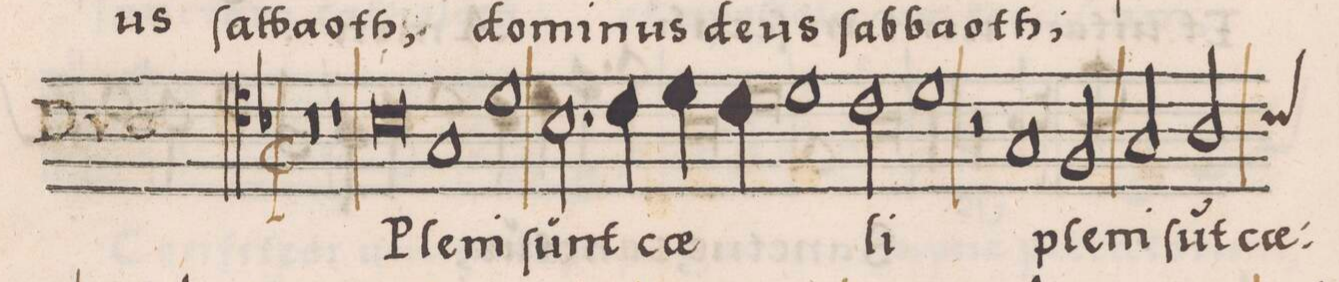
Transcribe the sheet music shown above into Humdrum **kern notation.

**kern	**text	**text
*I"BASSVS	*	*
*clefC4	*	*
*k[b-]	*	*
*met(C|)	*	*
*M2/1	*	*
*M2/1	*	*
*met(C|)	*	*
*custos:B-	*	*custos:B-
0r	.	.
=36-	=36-	=36-
1r	.	.
0B-	Ple-	.
=37-	=37-	=37-
1G	.	.
=38-	=38-	=38-
1d	-ni	.
2.B-\	ſunt	.
4c\	c(ae)-	.
=39-	=39-	=39-
4d\	.	.
4c\	.	.
1d	.	.
2c\	-li	.
=40-	=40-	=40-
1d	.	.
2r	.	.
1G/	ple-	.
=41-	=41-	=41-
2F/	-ni	.
2G/	ſu(n)t	.
2A/	c(ae)-	.
*custos:B-	*	*
=42	=42	=42
*-	*-	*-
